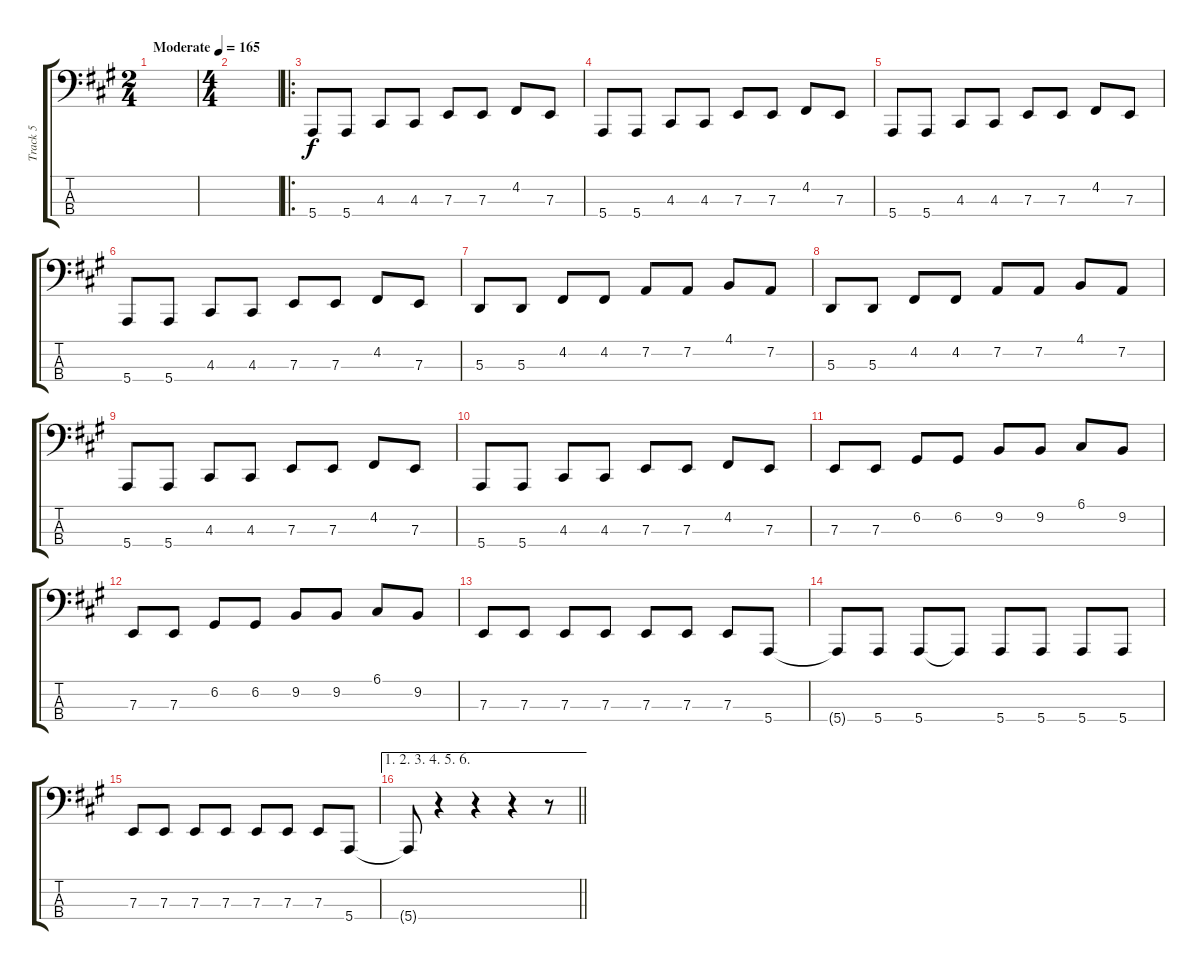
\track ("Track 5" "Track 5") {instrument acousticgrandpiano}
\staff {score tabs}
\tuning (G2 D2 A1 E1) {hide}
\ts (2 4)
\tempo (165 "Moderate")
\clef f4
\ks a
|
\ts (4 4)
|
\ro
5.4.8 5.4.8 4.3.8 4.3.8 7.3.8 7.3.8 4.2.8 7.3.8 |
5.4.8 5.4.8 4.3.8 4.3.8 7.3.8 7.3.8 4.2.8 7.3.8 |
5.4.8 5.4.8 4.3.8 4.3.8 7.3.8 7.3.8 4.2.8 7.3.8 |
5.4.8 5.4.8 4.3.8 4.3.8 7.3.8 7.3.8 4.2.8 7.3.8 |
5.3.8 5.3.8 4.2.8 4.2.8 7.2.8 7.2.8 4.1.8 7.2.8 |
5.3.8 5.3.8 4.2.8 4.2.8 7.2.8 7.2.8 4.1.8 7.2.8 |
5.4.8 5.4.8 4.3.8 4.3.8 7.3.8 7.3.8 4.2.8 7.3.8 |
5.4.8 5.4.8 4.3.8 4.3.8 7.3.8 7.3.8 4.2.8 7.3.8 |
7.3.8 7.3.8 6.2.8 6.2.8 9.2.8 9.2.8 6.1.8 9.2.8 |
7.3.8 7.3.8 6.2.8 6.2.8 9.2.8 9.2.8 6.1.8 9.2.8 |
7.3.8 7.3.8 7.3.8 7.3.8 7.3.8 7.3.8 7.3.8 5.4.8 |
5.4{t}.8 5.4.8 5.4.8 5.4{t}.8 5.4.8 5.4.8 5.4.8 5.4.8 |
7.3.8 7.3.8 7.3.8 7.3.8 7.3.8 7.3.8 7.3.8 5.4.8 |
\ae (1 2 3 4 5 6)
\barLineRight lightlight
5.4{t}.8 r.4 r.4 r.4 r.8
